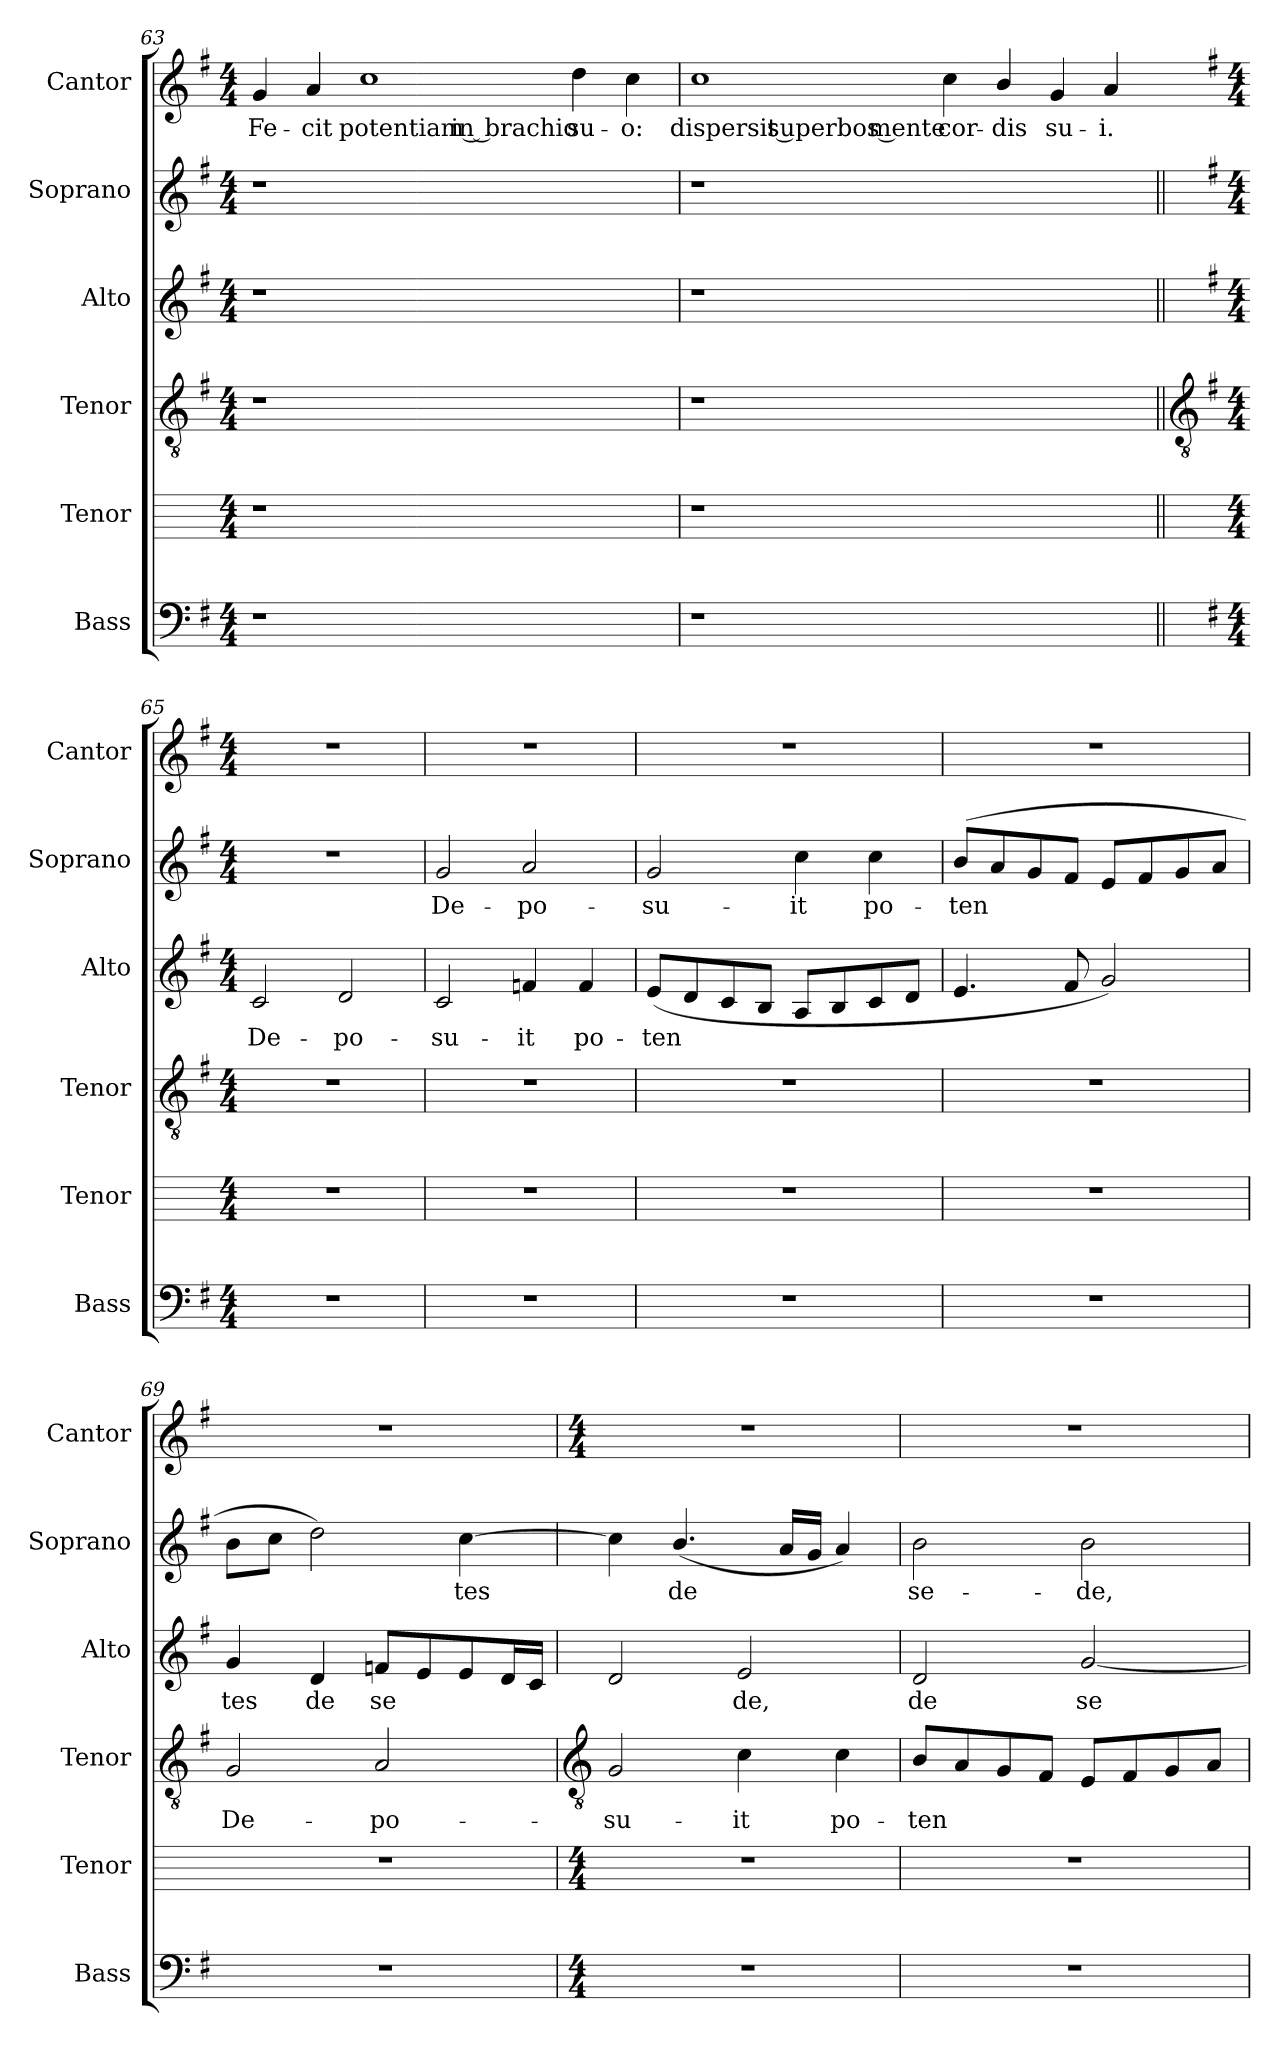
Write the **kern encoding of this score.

**kern	**kern	**kern	**text	**kern	**text	**kern	**text	**kern	**text
*part6	*part5	*part4	*part4	*part3	*part3	*part2	*part2	*part1	*part1
*staff6	*staff5	*staff4	*staff4	*staff3	*staff3	*staff2	*staff2	*staff1	*staff1
*I"Bass	*I"Tenor	*I"Tenor	*	*I"Alto	*	*I"Soprano	*	*I"Cantor	*
*I'Bass	*I'Tenor	*I'Tenor	*	*I'Alto	*	*I'Soprano	*	*I'Cantor	*
!!LO:LB:g=z
*clefF4	*	*clefGv2	*	*clefG2	*	*clefG2	*	*clefG2	*
*k[f#]	*	*k[f#]	*	*k[f#]	*	*k[f#]	*	*k[f#]	*
*G:	*	*G:	*	*G:	*	*G:	*	*G:	*
*M4/4	*M4/4	*M4/4	*	*M4/4	*	*M4/4	*	*M4/4	*
=63	=63	=63	=63	=63	=63	=63	=63	=63	=63
!	!	!	!	!	!	!	!	!	!LO:LY:b
1r	1r	1r	.	1r	.	1r	.	4g	Fe-
!	!	!	!	!	!	!	!	!	!LO:LY:b
.	.	.	.	.	.	.	.	4a	-cit
!	!	!	!	!	!	!	!	!	!LO:LY:b
.	.	.	.	.	.	.	.	1cc	potentiam in brachio
1ryy	1ryy	1ryy	.	1ryy	.	1ryy	.	.	.
!	!	!	!	!	!	!	!	!	!LO:LY:b
.	.	.	.	.	.	.	.	4dd	su-
!	!	!	!	!	!	!	!	!	!LO:LY:b
.	.	.	.	.	.	.	.	4cc	-o:
=64	=64	=64	=64	=64	=64	=64	=64	=64	=64
!	!	!	!	!	!	!	!	!	!LO:LY:b
1r	1r	1r	.	1r	.	1r	.	1cc	dispersit superbos mente
!	!	!	!	!	!	!	!	!	!LO:LY:b
1ryy	1ryy	1ryy	.	1ryy	.	1ryy	.	4cc	cor-
!	!	!	!	!	!	!	!	!	!LO:LY:b
.	.	.	.	.	.	.	.	4b/	-dis
!	!	!	!	!	!	!	!	!	!LO:LY:b
.	.	.	.	.	.	.	.	4g	su-
!	!	!	!	!	!	!	!	!	!LO:LY:b
.	.	.	.	.	.	.	.	4a	-i.
!!LO:LB:g=z
=65||	=65||	=65||	=65-	=65||	=65-	=65||	=65-	=65-	=65-
*	*	*clefGv2	*	*	*	*	*	*	*
*	*	*k[f#]	*	*k[f#]	*	*k[f#]	*	*	*
*	*	*G:	*	*G:	*	*G:	*	*	*
*M4/4	*M4/4	*M4/4	*	*M4/4	*	*M4/4	*	*M4/4	*
!	!	!	!	!	!LO:LY:b	!	!	!	!
1r	1r	1r	.	2c	De-	1r	.	1r	.
!	!	!	!	!	!LO:LY:b	!	!	!	!
.	.	.	.	2d	-po-	.	.	.	.
=66	=66	=66	=66	=66	=66	=66	=66	=66	=66
!	!	!	!	!	!LO:LY:b	!	!LO:LY:b	!	!
1r	1r	1r	.	2c	-su-	2g	De-	1r	.
!	!	!	!	!	!LO:LY:b	!	!LO:LY:b	!	!
.	.	.	.	4f	-it	2a	-po-	.	.
!	!	!	!	!	!LO:LY:b	!	!	!	!
.	.	.	.	4f	po-	.	.	.	.
=67	=67	=67	=67	=67	=67	=67	=67	=67	=67
!	!	!	!	!	!LO:LY:b	!	!LO:LY:b	!	!
1r	1r	1r	.	(<8eL	-ten	2g	-su-	1r	.
.	.	.	.	8d	.	.	.	.	.
.	.	.	.	8c	.	.	.	.	.
.	.	.	.	8BJ	.	.	.	.	.
!	!	!	!	!	!	!	!LO:LY:b	!	!
.	.	.	.	8AL	.	4cc	-it	.	.
.	.	.	.	8B	.	.	.	.	.
!	!	!	!	!	!	!	!LO:LY:b	!	!
.	.	.	.	8c	.	4cc	po-	.	.
.	.	.	.	8dJ	.	.	.	.	.
=68	=68	=68	=68	=68	=68	=68	=68	=68	=68
!	!	!	!	!	!	!	!LO:LY:b	!	!
1r	1r	1r	.	4.e	.	(>8bL	-ten	1r	.
.	.	.	.	.	.	8a	.	.	.
.	.	.	.	.	.	8g	.	.	.
.	.	.	.	8f#	.	8f#J	.	.	.
.	.	.	.	2g)	.	8eL	.	.	.
.	.	.	.	.	.	8f#	.	.	.
.	.	.	.	.	.	8g	.	.	.
.	.	.	.	.	.	8aJ	.	.	.
=69	=69	=69	=69	=69	=69	=69	=69	=69	=69
!	!	!	!LO:LY:b	!	!LO:LY:b	!	!	!	!
1r	1r	2G	De-	4g	tes	8bL	.	1r	.
.	.	.	.	.	.	8ccJ	.	.	.
!	!	!	!	!	!LO:LY:b	!	!	!	!
.	.	.	.	4d	de	2dd)	.	.	.
!	!	!	!LO:LY:b	!	!LO:LY:b	!	!	!	!
.	.	2A	-po-	8fnL	se	.	.	.	.
.	.	.	.	8e	.	.	.	.	.
!	!	!	!	!	!	!	!LO:LY:b	!	!
.	.	.	.	8e	.	[4cc	tes	.	.
.	.	.	.	16dL	.	.	.	.	.
.	.	.	.	16cJJ	.	.	.	.	.
!!LO:LB:g=z
=70	=70	=70	=70	=70	=70	=70	=70	=70	=70
*	*	*clefGv2	*	*	*	*	*	*	*
*M4/4	*M4/4	*	*	*	*	*	*	*M4/4	*
!	!	!	!LO:LY:b	!	!	!	!	!	!
1r	1r	2G	-su-	2d	.	4cc]	.	1r	.
!	!	!	!	!	!	!	!LO:LY:b	!	!
.	.	.	.	.	.	(<4.b/	de	.	.
!	!	!	!LO:LY:b	!	!LO:LY:b	!	!	!	!
.	.	4c	-it	2e	de,	.	.	.	.
.	.	.	.	.	.	16aLL	.	.	.
.	.	.	.	.	.	16gJJ	.	.	.
!	!	!	!LO:LY:b	!	!	!	!	!	!
.	.	4c	po-	.	.	4a)	.	.	.
=71	=71	=71	=71	=71	=71	=71	=71	=71	=71
!	!	!	!LO:LY:b	!	!LO:LY:b	!	!LO:LY:b	!	!
1r	1r	8BL	-ten	2d	de	2b	se-	1r	.
.	.	8A	.	.	.	.	.	.	.
.	.	8G	.	.	.	.	.	.	.
.	.	8F#J	.	.	.	.	.	.	.
!	!	!	!	!	!LO:LY:b	!	!LO:LY:b	!	!
.	.	8EL	.	[2g	se	2b	-de,	.	.
.	.	8F#	.	.	.	.	.	.	.
.	.	8G	.	.	.	.	.	.	.
.	.	8AJ	.	.	.	.	.	.	.
=	=	=	=	=	=	=	=	=	=
*-	*-	*-	*-	*-	*-	*-	*-	*-	*-
